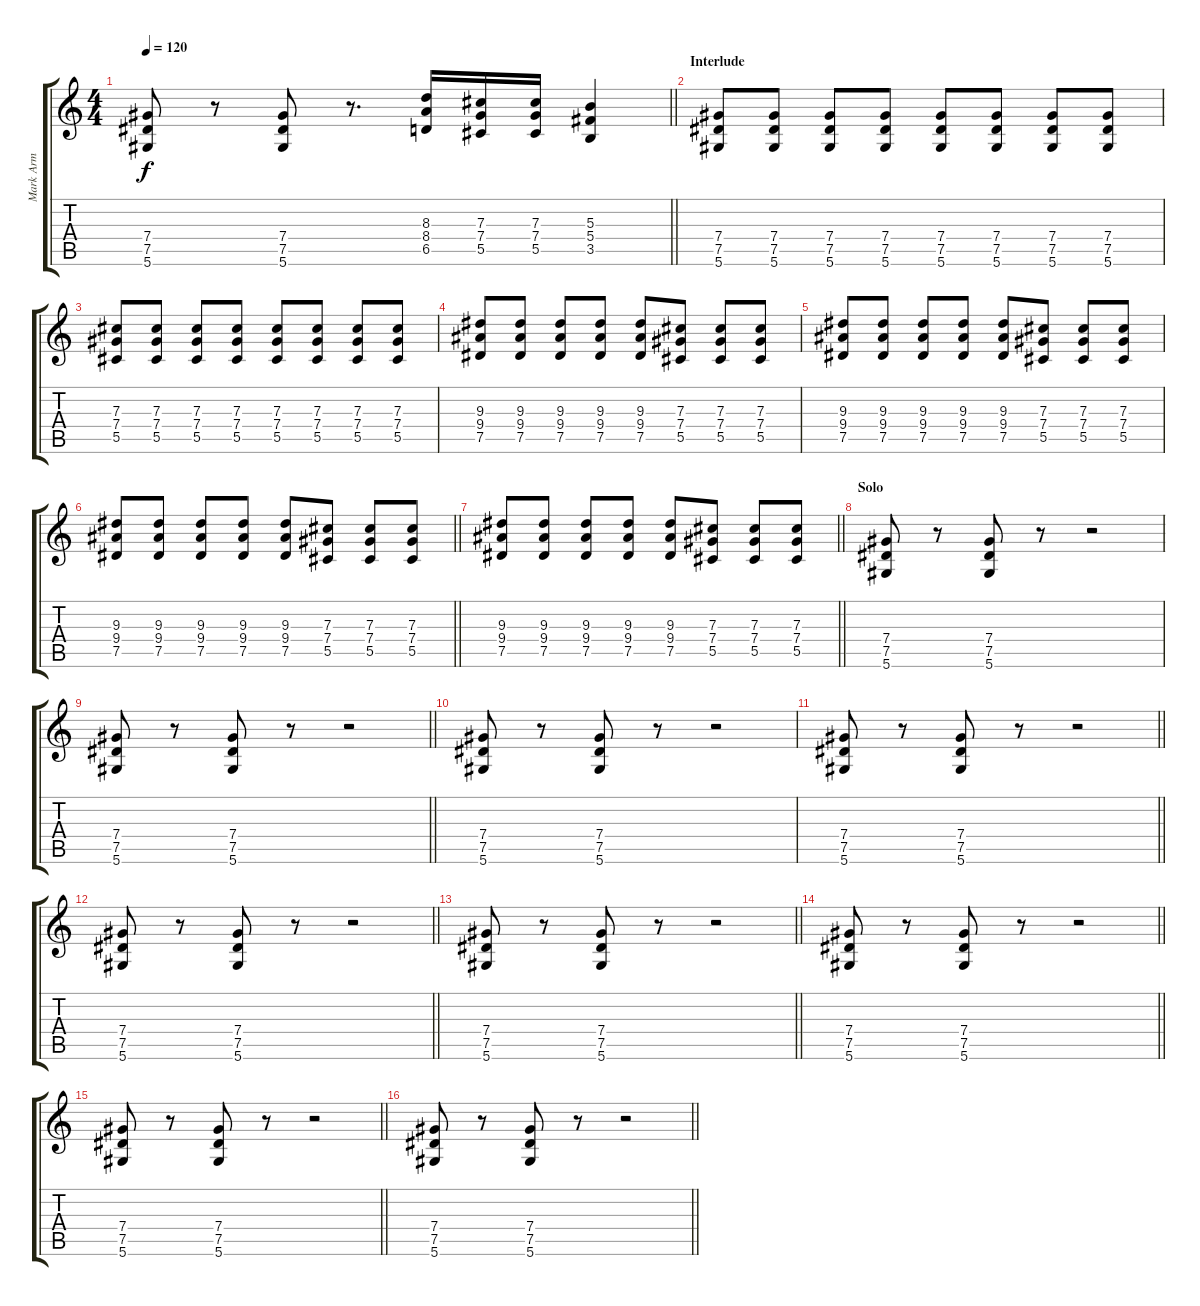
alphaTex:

\track ("Mark Arm" "Mark Arm") {instrument distortionguitar}
\staff {score tabs}
\tuning (Eb4 Bb3 Gb3 Db3 Ab2 Eb2) {hide}
\ts (4 4)
\tempo 120
\clef g2
\barLineRight lightlight
\ks c
(7.4 7.5 5.6).8{dy f} r.8 (7.4 7.5 5.6).8 r.8{d} (8.3 8.4 6.5).16 (7.3 7.4 5.5).16 (7.3 7.4 5.5).16 (5.3 5.4 3.5).4 |
\section ("" "Interlude")
(7.4 7.5 5.6).8 (7.4 7.5 5.6).8 (7.4 7.5 5.6).8 (7.4 7.5 5.6).8 (7.4 7.5 5.6).8 (7.4 7.5 5.6).8 (7.4 7.5 5.6).8 (7.4 7.5 5.6).8 |
(7.3 7.4 5.5).8 (7.3 7.4 5.5).8 (7.3 7.4 5.5).8 (7.3 7.4 5.5).8 (7.3 7.4 5.5).8 (7.3 7.4 5.5).8 (7.3 7.4 5.5).8 (7.3 7.4 5.5).8 |
(9.3 9.4 7.5).8 (9.3 9.4 7.5).8 (9.3 9.4 7.5).8 (9.3 9.4 7.5).8 (9.3 9.4 7.5).8 (7.3 7.4 5.5).8 (7.3 7.4 5.5).8 (7.3 7.4 5.5).8 |
(9.3 9.4 7.5).8 (9.3 9.4 7.5).8 (9.3 9.4 7.5).8 (9.3 9.4 7.5).8 (9.3 9.4 7.5).8 (7.3 7.4 5.5).8 (7.3 7.4 5.5).8 (7.3 7.4 5.5).8 |
\barLineRight lightlight
(9.3 9.4 7.5).8 (9.3 9.4 7.5).8 (9.3 9.4 7.5).8 (9.3 9.4 7.5).8 (9.3 9.4 7.5).8 (7.3 7.4 5.5).8 (7.3 7.4 5.5).8 (7.3 7.4 5.5).8 |
\barLineRight lightlight
(9.3 9.4 7.5).8 (9.3 9.4 7.5).8 (9.3 9.4 7.5).8 (9.3 9.4 7.5).8 (9.3 9.4 7.5).8 (7.3 7.4 5.5).8 (7.3 7.4 5.5).8 (7.3 7.4 5.5).8 |
\section ("" "Solo")
(7.4 7.5 5.6).8 r.8 (7.4 7.5 5.6).8 r.8 r.2 |
\barLineRight lightlight
(7.4 7.5 5.6).8 r.8 (7.4 7.5 5.6).8 r.8 r.2 |
(7.4 7.5 5.6).8 r.8 (7.4 7.5 5.6).8 r.8 r.2 |
\barLineRight lightlight
(7.4 7.5 5.6).8 r.8 (7.4 7.5 5.6).8 r.8 r.2 |
\barLineRight lightlight
(7.4 7.5 5.6).8 r.8 (7.4 7.5 5.6).8 r.8 r.2 |
\barLineRight lightlight
(7.4 7.5 5.6).8 r.8 (7.4 7.5 5.6).8 r.8 r.2 |
\barLineRight lightlight
(7.4 7.5 5.6).8 r.8 (7.4 7.5 5.6).8 r.8 r.2 |
\barLineRight lightlight
(7.4 7.5 5.6).8 r.8 (7.4 7.5 5.6).8 r.8 r.2 |
\barLineRight lightlight
(7.4 7.5 5.6).8 r.8 (7.4 7.5 5.6).8 r.8 r.2
